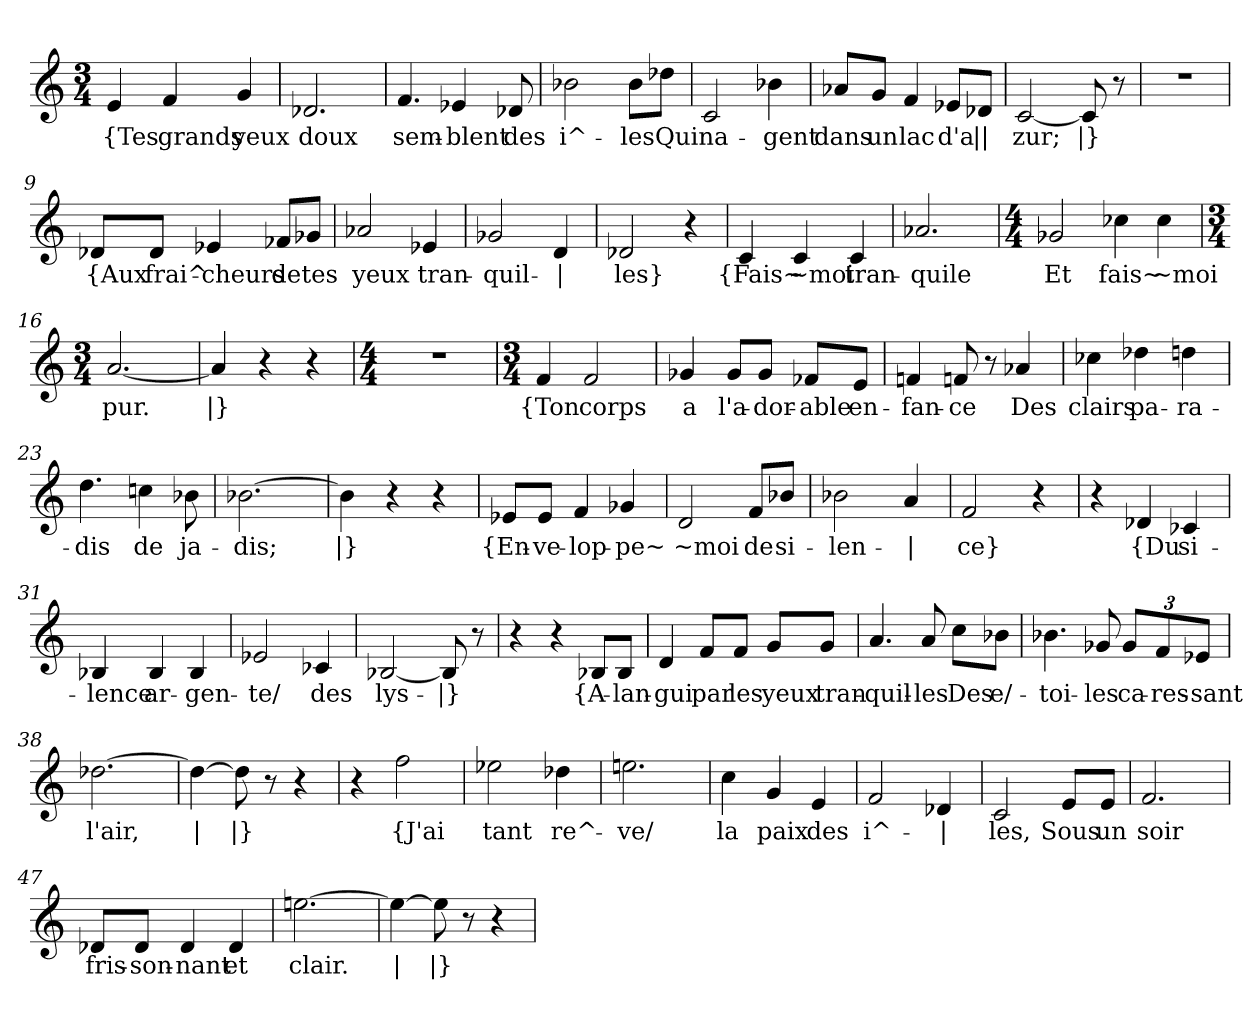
**kern	**text
*part1	*part1
*staff1	*staff1
*clefG2	*
*k[]	*
*M3/4	*
=1	=1
!	!LO:LY:b
4e/	{Tes
!	!LO:LY:b
4f/	grands
!	!LO:LY:b
4g/	yeux
=2	=2
!	!LO:LY:b
2.d-X/	doux
=3	=3
!	!LO:LY:b
4.f/	sem-
!	!LO:LY:b
4e-X/	-blent
!	!LO:LY:b
8d-X/	des
=4	=4
!	!LO:LY:b
2b-X\	i^-
!	!LO:LY:b
8b-\L	-les
!	!LO:LY:b
8dd-X\J	Qui
=5	=5
!	!LO:LY:b
2c/	na-
!	!LO:LY:b
4b-X\	-gent
=6	=6
!	!LO:LY:b
8a-X/L	dans
!	!LO:LY:b
8g/J	un
!	!LO:LY:b
4f/	lac
!	!LO:LY:b
8e-X/L	d'a
!	!LO:LY:b
8d-X/J	||
=7	=7
!	!LO:LY:b
[2c/	-zur;
!	!LO:LY:b
8c/]	|}
8r	.
=8	=8
2.r	.
!!LO:LB:g=z
=9	=9
!	!LO:LY:b
8d-X/L	{Aux
!	!LO:LY:b
8d-/J	frai^-
!	!LO:LY:b
4e-X/	-cheurs
!	!LO:LY:b
8f-X/L	de
!	!LO:LY:b
8g-X/J	tes
=10	=10
!	!LO:LY:b
2a-X/	yeux
!	!LO:LY:b
4e-X/	tran-
=11	=11
!	!LO:LY:b
2g-X/	-quil-
!	!LO:LY:b
4d/	|
=12	=12
!	!LO:LY:b
2d-X/	-les}
4r	.
=13	=13
!	!LO:LY:b
4c/	{Fais~
!	!LO:LY:b
4c/	~moi
!	!LO:LY:b
4c/	tran-
=14	=14
!	!LO:LY:b
2.a-X/	-quile
=15	=15
*M4/4	*
!	!LO:LY:b
2g-X/	Et
!	!LO:LY:b
4cc-X\	fais~
!	!LO:LY:b
4cc-\	~moi
!!LO:LB:g=z
=16	=16
*M3/4	*
!	!LO:LY:b
[2.a/	pur.
=17	=17
!	!LO:LY:b
4a/]	|}
4r	.
4r	.
=18	=18
*M4/4	*
1r	.
=19	=19
*M3/4	*
!	!LO:LY:b
4f/	{Ton
!	!LO:LY:b
2f/	corps
=20	=20
!	!LO:LY:b
4g-X/	a
!	!LO:LY:b
8g-/L	l'a-
!	!LO:LY:b
8g-/J	-dor-
!	!LO:LY:b
8f-X/L	-able
!	!LO:LY:b
8e/J	en-
=21	=21
!	!LO:LY:b
4fn/	-fan-
!	!LO:LY:b
8fn/	-ce
8r	.
!	!LO:LY:b
4a-X/	Des
=22	=22
!	!LO:LY:b
4cc-X\	clairs
!	!LO:LY:b
4dd-X\	pa-
!	!LO:LY:b
4ddn\	-ra-
=23	=23
!	!LO:LY:b
4.dd\	-dis
!	!LO:LY:b
4ccn\	de
!	!LO:LY:b
8b-X\	ja-
!!LO:LB:g=z
=24	=24
!	!LO:LY:b
[2.b-X\	-dis;
=25	=25
!	!LO:LY:b
4b-\]	|}
4r	.
4r	.
=26	=26
!	!LO:LY:b
8e-X/L	{En-
!	!LO:LY:b
8e-/J	-ve-
!	!LO:LY:b
4f/	-lop-
!	!LO:LY:b
4g-X/	-pe~
=27	=27
!	!LO:LY:b
2d/	~moi
!	!LO:LY:b
8f/L	de
!	!LO:LY:b
8b-X/J	si-
=28	=28
!	!LO:LY:b
2b-X\	-len-
!	!LO:LY:b
4a/	|
=29	=29
!	!LO:LY:b
2f/	-ce}
4r	.
=30	=30
4r	.
!	!LO:LY:b
4d-X/	{Du
!	!LO:LY:b
4c-X/	si-
=31	=31
!	!LO:LY:b
4B-X/	-lence
!	!LO:LY:b
4B-/	ar-
!	!LO:LY:b
4B-/	-gen-
=32	=32
!	!LO:LY:b
2e-X/	-te/
!	!LO:LY:b
4c-X/	des
!!LO:LB:g=z
=33	=33
!	!LO:LY:b
[2B-X/	lys-
!	!LO:LY:b
8B-/]	|}
8r	.
=34	=34
4r	.
4r	.
!	!LO:LY:b
8B-X/L	{A-
!	!LO:LY:b
8B-/J	-lan-
=35	=35
!	!LO:LY:b
4d/	-gui
!	!LO:LY:b
8f/L	par
!	!LO:LY:b
8f/J	les
!	!LO:LY:b
8g/L	yeux
!	!LO:LY:b
8g/J	tran-
=36	=36
!	!LO:LY:b
4.a/	-quil-
!	!LO:LY:b
8a/	-les
!	!LO:LY:b
8cc\L	Des
!	!LO:LY:b
8b-X\J	e/-
=37	=37
!	!LO:LY:b
4.b-X\	-toi-
!	!LO:LY:b
8g-X/	-les
*Xbrackettup	*
!	!LO:LY:b
12g-/L	ca-
!	!LO:LY:b
12f/	-res-
!	!LO:LY:b
12e-X/J	-sant
=38	=38
!	!LO:LY:b
[2.dd-X\	l'air,
!!LO:LB:g=z
=39	=39
!	!LO:LY:b
4dd-\_	|
!	!LO:LY:b
8dd-\]	|}
8r	.
4r	.
=40	=40
4r	.
!	!LO:LY:b
2ff\	{J'ai
=41	=41
!	!LO:LY:b
2ee-X\	tant
!	!LO:LY:b
4dd-X\	re^-
=42	=42
!	!LO:LY:b
2.een\	-ve/
=43	=43
!	!LO:LY:b
4cc\	la
!	!LO:LY:b
4g/	paix
!	!LO:LY:b
4e/	des
=44	=44
!	!LO:LY:b
2f/	i^-
!	!LO:LY:b
4d-X/	|
=45	=45
!	!LO:LY:b
2c/	-les,
!	!LO:LY:b
8e/L	Sous
!	!LO:LY:b
8e/J	un
=46	=46
!	!LO:LY:b
2.f/	soir
=47	=47
!	!LO:LY:b
8d-X/L	fris-
!	!LO:LY:b
8d-/J	-son-
!	!LO:LY:b
4d-/	-nant
!	!LO:LY:b
4d-/	et
=48	=48
!	!LO:LY:b
[2.een\	clair.
!!LO:LB:g=z
=49	=49
!	!LO:LY:b
4een\_	|
!	!LO:LY:b
8een\]	|}
8r	.
4r	.
=	=
*-	*-
